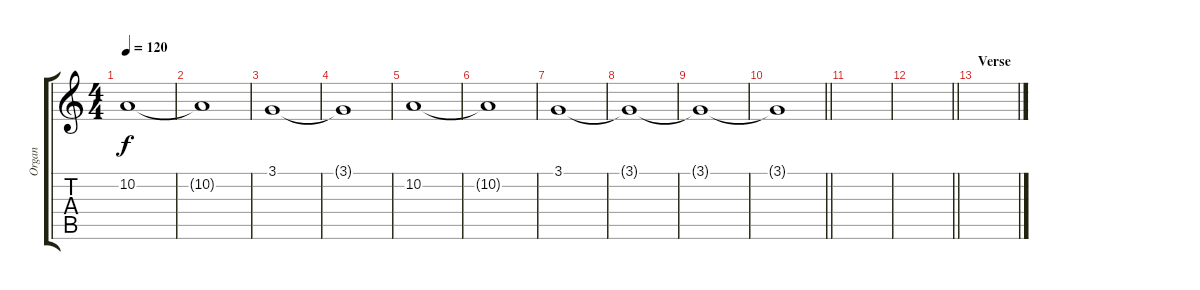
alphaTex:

\track ("Organ" "Organ") {instrument churchorgan}
\staff {score tabs}
\tuning (E4 B3 G3 D3 A2 E2) {hide}
\ts (4 4)
\tempo 120
\clef g2
\ks c
10.2.1{dy f} |
10.2{t}.1 |
3.1.1 |
3.1{t}.1 |
10.2.1 |
10.2{t}.1 |
3.1.1 |
3.1{t}.1 |
3.1{t}.1 |
\barLineRight lightlight
3.1{t}.1 |
\section ("" "")
|
\barLineRight lightlight
|
\section ("" "Verse")
